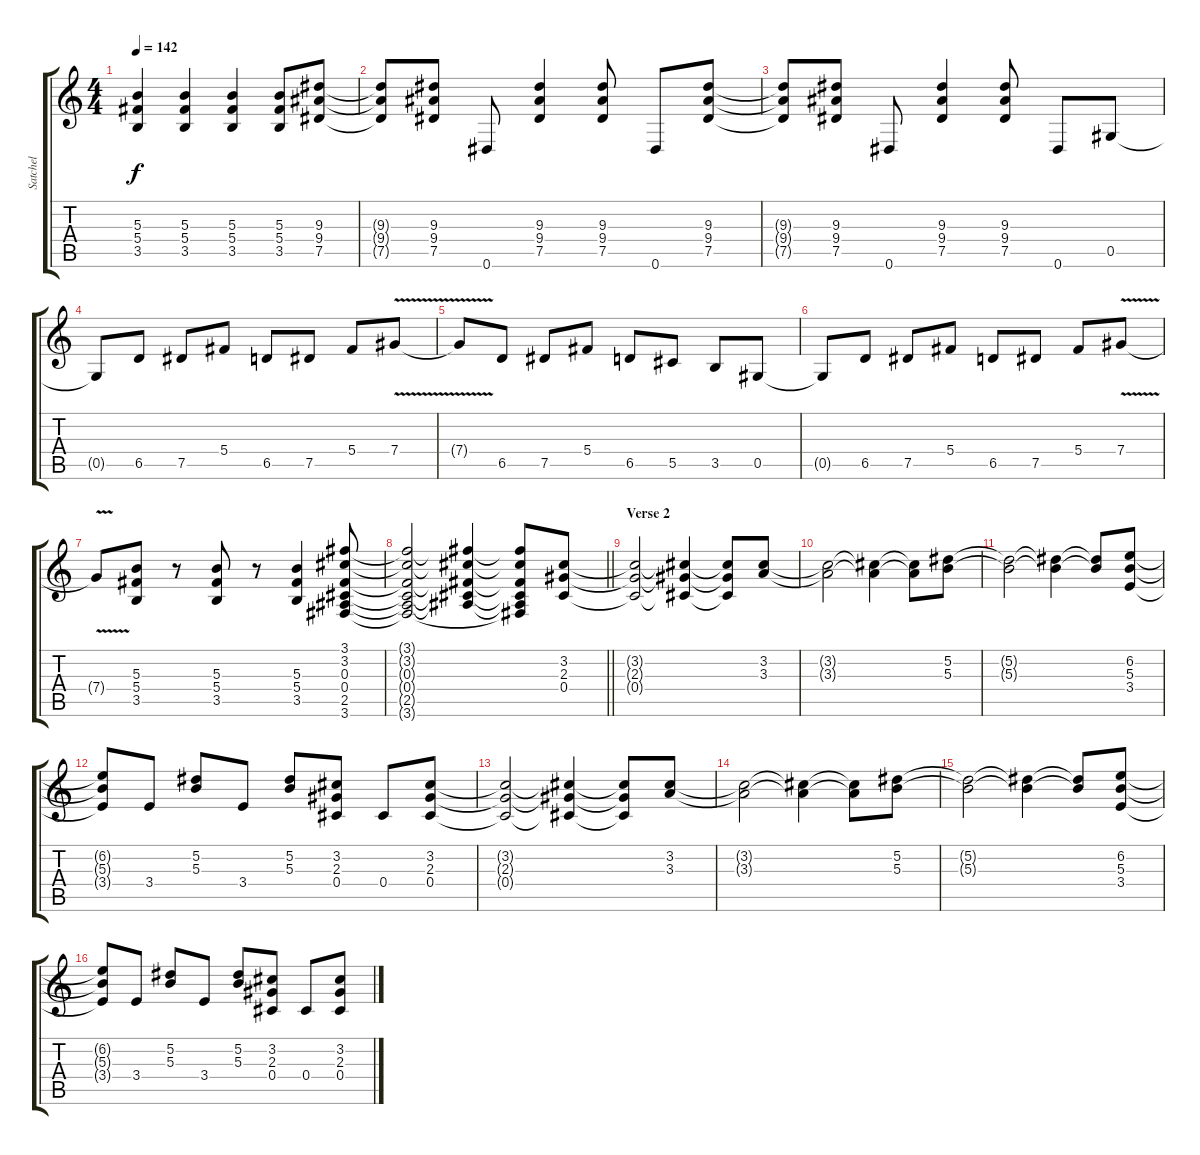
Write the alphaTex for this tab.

\track ("Satchel" "Satchel") {instrument distortionguitar}
\staff {score tabs}
\tuning (Eb4 Bb3 Gb3 Db3 Ab2 Eb2) {hide}
\ts (4 4)
\tempo 142
\clef g2
\ks c
(5.3 5.4 3.5).4{dy f} (5.3 5.4 3.5).4 (5.3 5.4 3.5).4 (5.3 5.4 3.5).8 (9.3 9.4 7.5).8 |
(9.3{t} 9.4{t} 7.5{t}).8 (9.3 9.4 7.5).8 0.6.8 (9.3 9.4 7.5).4 (9.3 9.4 7.5).8 0.6.8 (9.3 9.4 7.5).8 |
(9.3{t} 9.4{t} 7.5{t}).8 (9.3 9.4 7.5).8 0.6.8 (9.3 9.4 7.5).4 (9.3 9.4 7.5).8 0.6.8 0.5.8 |
0.5{t}.8 6.5.8 7.5.8 5.4.8 6.5.8 7.5.8 5.4.8 7.4{v}.8 |
7.4{t}.8 6.5.8 7.5.8 5.4.8 6.5.8 5.5.8 3.5.8 0.5.8 |
0.5{t}.8 6.5.8 7.5.8 5.4.8 6.5.8 7.5.8 5.4.8 7.4{v}.8 |
7.4{t}.8 (5.3 5.4 3.5).8 r.8 (5.3 5.4 3.5).8 r.8 (5.3 5.4 3.5).4 (3.1 3.2 0.3 0.4 2.5 3.6).8 |
\barLineRight lightlight
(3.1{t} 3.2{t} 0.3{t} 0.4{t} 2.5{t} 3.6{t}).2 (3.1{t} 3.2{t} 0.3{t} 0.4{t} 2.5{t}).4 (3.1{t} 3.2{t} 0.3{t} 0.4{t} 2.5{t} 3.6{t}).8 (3.2 2.3 0.4).8 |
\section ("" "Verse 2")
(3.2{t} 2.3{t} 0.4{t}).2 (3.2{t} 2.3{t} 0.4{t}).4 (3.2{t} 2.3{t} 0.4{t}).8 (3.2 3.3).8 |
(3.2{t} 3.3{t}).2 (3.2{t} 3.3{t}).4 (3.2{t} 3.3{t}).8 (5.2 5.3).8 |
(5.2{t} 5.3{t}).2 (5.2{t} 5.3{t}).4 (5.2{t} 5.3{t}).8 (6.2 5.3 3.4).8 |
(6.2{t} 5.3{t} 3.4{t}).8 3.4.8 (5.2 5.3).8 3.4.8 (5.2 5.3).8 (3.2 2.3 0.4).8 0.4.8 (3.2 2.3 0.4).8 |
(3.2{t} 2.3{t} 0.4{t}).2 (3.2{t} 2.3{t} 0.4{t}).4 (3.2{t} 2.3{t} 0.4{t}).8 (3.2 3.3).8 |
(3.2{t} 3.3{t}).2 (3.2{t} 3.3{t}).4 (3.2{t} 3.3{t}).8 (5.2 5.3).8 |
(5.2{t} 5.3{t}).2 (5.2{t} 5.3{t}).4 (5.2{t} 5.3{t}).8 (6.2 5.3 3.4).8 |
(6.2{t} 5.3{t} 3.4{t}).8 3.4.8 (5.2 5.3).8 3.4.8 (5.2 5.3).8 (3.2 2.3 0.4).8 0.4.8 (3.2 2.3 0.4).8
